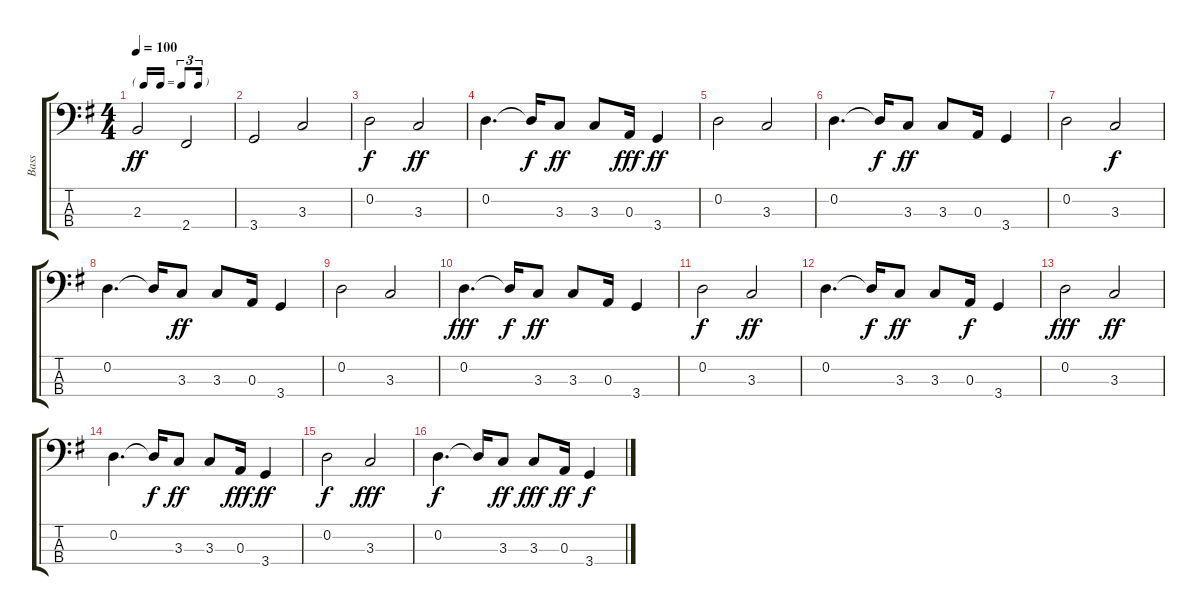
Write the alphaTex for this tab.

\track ("Bass" "Bass") {instrument electricbassfinger}
\staff {score tabs}
\tuning (G2 D2 A1 E1) {hide}
\ts (4 4)
\tf triplet16th
\tempo 100
\clef f4
\ks g
2.3.2{dy ff} 2.4.2 |
3.4.2 3.3.2 |
0.2.2{dy f} 3.3.2{dy ff} |
0.2.4{d} 0.2{t}.16{dy f} 3.3.8{dy ff} 3.3.8 0.3.16{dy fff} 3.4.4{dy ff} |
0.2.2 3.3.2 |
0.2.4{d} 0.2{t}.16{dy f} 3.3.8{dy ff} 3.3.8 0.3.16 3.4.4 |
0.2.2 3.3.2{dy f} |
0.2.4{d} 0.2{t}.16 3.3.8{dy ff} 3.3.8 0.3.16 3.4.4 |
0.2.2 3.3.2 |
0.2.4{d dy fff} 0.2{t}.16{dy f} 3.3.8{dy ff} 3.3.8 0.3.16 3.4.4 |
0.2.2{dy f} 3.3.2{dy ff} |
0.2.4{d} 0.2{t}.16{dy f} 3.3.8{dy ff} 3.3.8 0.3.16{dy f} 3.4.4 |
0.2.2{dy fff} 3.3.2{dy ff} |
0.2.4{d} 0.2{t}.16{dy f} 3.3.8{dy ff} 3.3.8 0.3.16{dy fff} 3.4.4{dy ff} |
0.2.2{dy f} 3.3.2{dy fff} |
0.2.4{d dy f} 0.2{t}.16 3.3.8{dy ff} 3.3.8{dy fff} 0.3.16{dy ff} 3.4.4{dy f}
